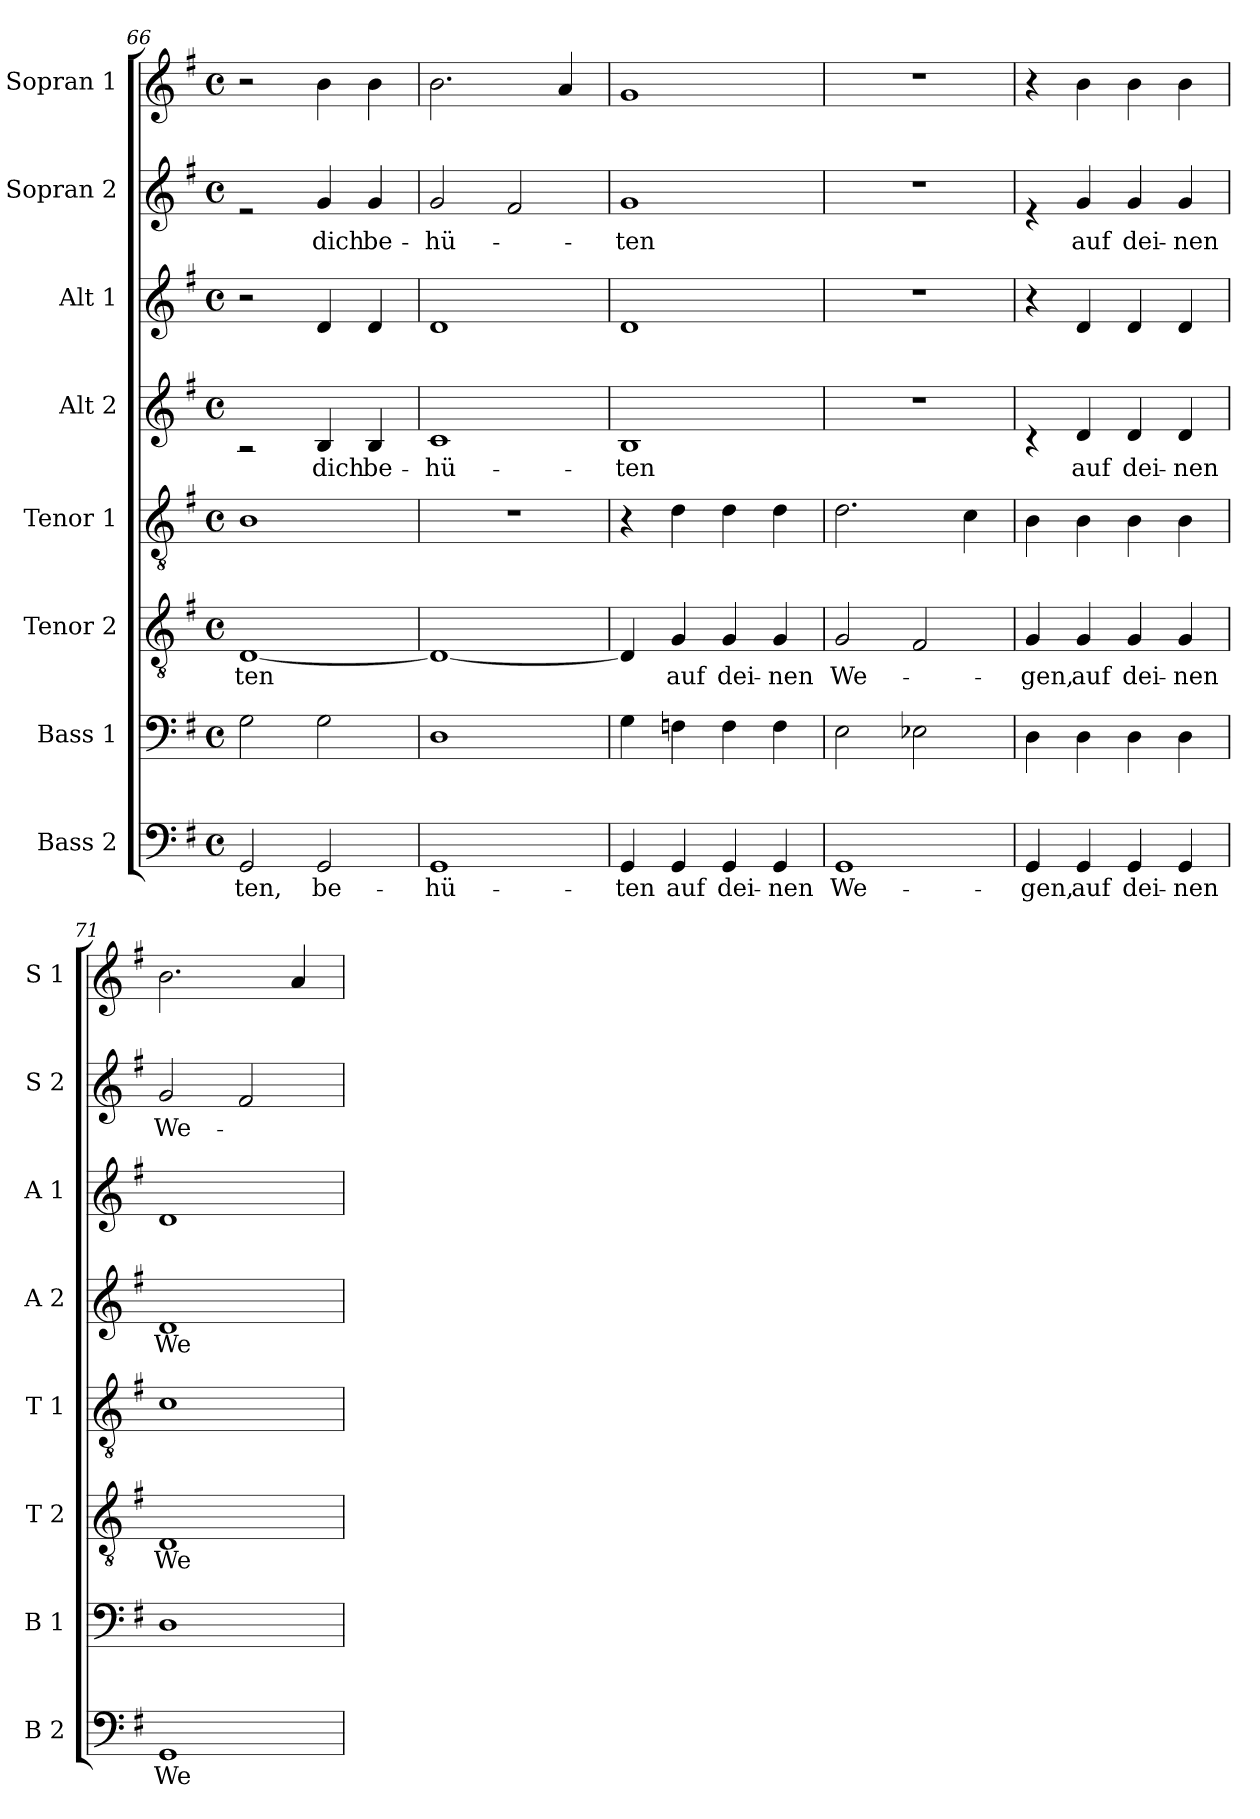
**kern	**text	**kern	**kern	**text	**kern	**kern	**text	**kern	**kern	**text	**kern
*part8	*part8	*part7	*part6	*part6	*part5	*part4	*part4	*part3	*part2	*part2	*part1
*staff8	*staff8	*staff7	*staff6	*staff6	*staff5	*staff4	*staff4	*staff3	*staff2	*staff2	*staff1
*I"Bass 2	*	*I"Bass 1	*I"Tenor 2	*	*I"Tenor 1	*I"Alt 2	*	*I"Alt 1	*I"Sopran 2	*	*I"Sopran 1
*I'B 2	*	*I'B 1	*I'T 2	*	*I'T 1	*I'A 2	*	*I'A 1	*I'S 2	*	*I'S 1
!!LO:PB:g=z
*clefF4	*	*clefF4	*clefGv2	*	*clefGv2	*clefG2	*	*clefG2	*clefG2	*	*clefG2
*k[f#]	*	*k[f#]	*k[f#]	*	*k[f#]	*k[f#]	*	*k[f#]	*k[f#]	*	*k[f#]
*G:	*	*G:	*G:	*	*G:	*G:	*	*G:	*G:	*	*G:
*M4/4	*	*M4/4	*M4/4	*	*M4/4	*M4/4	*	*M4/4	*M4/4	*	*M4/4
*met(c)	*	*met(c)	*met(c)	*	*met(c)	*met(c)	*	*met(c)	*met(c)	*	*met(c)
=66	=66	=66	=66	=66	=66	=66	=66	=66	=66	=66	=66
*^	*	*	*	*	*	*	*	*	*	*	*
!	!	!LO:LY:b	!	!	!LO:LY:b	!	!	!	!	!	!	!
*	*	*	*	*^	*	*	*^	*	*	*^	*	*
1ryy	2GG/	-ten,	2G\	1ryy	[1D	-ten	1B	1ryy	2r	.	2r	1ryy	2r	.	2r
!	!	!LO:LY:b	!	!	!	!	!	!	!	!LO:LY:b	!	!	!	!LO:LY:b	!
.	2GG/	be-	2G\	.	.	.	.	.	4B/	dich	4d/	.	4g/	dich	4b\
!	!	!	!	!	!	!	!	!	!	!LO:LY:b	!	!	!	!LO:LY:b	!
.	.	.	.	.	.	.	.	.	4B/	be-	4d/	.	4g/	be-	4b\
=67	=67	=67	=67	=67	=67	=67	=67	=67	=67	=67	=67	=67	=67	=67	=67
!	!	!LO:LY:b	!	!	!	!	!	!	!	!LO:LY:b	!	!	!	!LO:LY:b	!
1ryy	1GG	-hü-	1D	1ryy	1D_	.	1r	1ryy	1c	-hü-	1d	1ryy	2g/	-hü-	2.b\
.	.	.	.	.	.	.	.	.	.	.	.	.	2f#/	.	.
.	.	.	.	.	.	.	.	.	.	.	.	.	.	.	4a/
=68	=68	=68	=68	=68	=68	=68	=68	=68	=68	=68	=68	=68	=68	=68	=68
!	!	!LO:LY:b	!	!	!	!	!	!	!	!LO:LY:b	!	!	!	!LO:LY:b	!
1ryy	4GG/	-ten	4G\	1ryy	4D/]	.	4r	1ryy	1B	-ten	1d	1ryy	1g	-ten	1g
!	!	!LO:LY:b	!	!	!	!LO:LY:b	!	!	!	!	!	!	!	!	!
.	4GG/	auf	4Fn\	.	4G/	auf	4d\	.	.	.	.	.	.	.	.
!	!	!LO:LY:b	!	!	!	!LO:LY:b	!	!	!	!	!	!	!	!	!
.	4GG/	dei-	4F\	.	4G/	dei-	4d\	.	.	.	.	.	.	.	.
!	!	!LO:LY:b	!	!	!	!LO:LY:b	!	!	!	!	!	!	!	!	!
.	4GG/	-nen	4F\	.	4G/	-nen	4d\	.	.	.	.	.	.	.	.
*	*	*	*	*	*	*	*	*v	*v	*	*	*v	*v	*	*
=69	=69	=69	=69	=69	=69	=69	=69	=69	=69	=69	=69	=69	=69
!	!	!LO:LY:b	!	!	!	!LO:LY:b	!	!	!	!	!	!	!
1ryy	1GG	We-	2E\	1ryy	2G/	We-	2.d\	1r	.	1r	1r	.	1r
.	.	.	2E-X\	.	2F#/	.	.	.	.	.	.	.	.
.	.	.	.	.	.	.	4c\	.	.	.	.	.	.
=70	=70	=70	=70	=70	=70	=70	=70	=70	=70	=70	=70	=70	=70
!	!	!LO:LY:b	!	!	!	!LO:LY:b	!	!	!	!	!	!	!
*	*	*	*	*	*	*	*	*^	*	*	*^	*	*
1ryy	4GG/	-gen,	4D\	1ryy	4G/	-gen,	4B\	1ryy	4r	.	4r	1ryy	4r	.	4r
!	!	!LO:LY:b	!	!	!	!LO:LY:b	!	!	!	!LO:LY:b	!	!	!	!LO:LY:b	!
.	4GG/	auf	4D\	.	4G/	auf	4B\	.	4d/	auf	4d/	.	4g/	auf	4b\
!	!	!LO:LY:b	!	!	!	!LO:LY:b	!	!	!	!LO:LY:b	!	!	!	!LO:LY:b	!
.	4GG/	dei-	4D\	.	4G/	dei-	4B\	.	4d/	dei-	4d/	.	4g/	dei-	4b\
!	!	!LO:LY:b	!	!	!	!LO:LY:b	!	!	!	!LO:LY:b	!	!	!	!LO:LY:b	!
.	4GG/	-nen	4D\	.	4G/	-nen	4B\	.	4d/	-nen	4d/	.	4g/	-nen	4b\
=71	=71	=71	=71	=71	=71	=71	=71	=71	=71	=71	=71	=71	=71	=71	=71
!	!	!LO:LY:b	!	!	!	!LO:LY:b	!	!	!	!LO:LY:b	!	!	!	!LO:LY:b	!
1ryy	1GG	We-	1D	1ryy	1D	We-	1c	1ryy	1d	We-	1d	1ryy	2g/	We-	2.b\
.	.	.	.	.	.	.	.	.	.	.	.	.	2f#/	.	.
.	.	.	.	.	.	.	.	.	.	.	.	.	.	.	4a/
*v	*v	*	*	*v	*v	*	*	*v	*v	*	*	*v	*v	*	*
=	=	=	=	=	=	=	=	=	=	=	=
*-	*-	*-	*-	*-	*-	*-	*-	*-	*-	*-	*-
